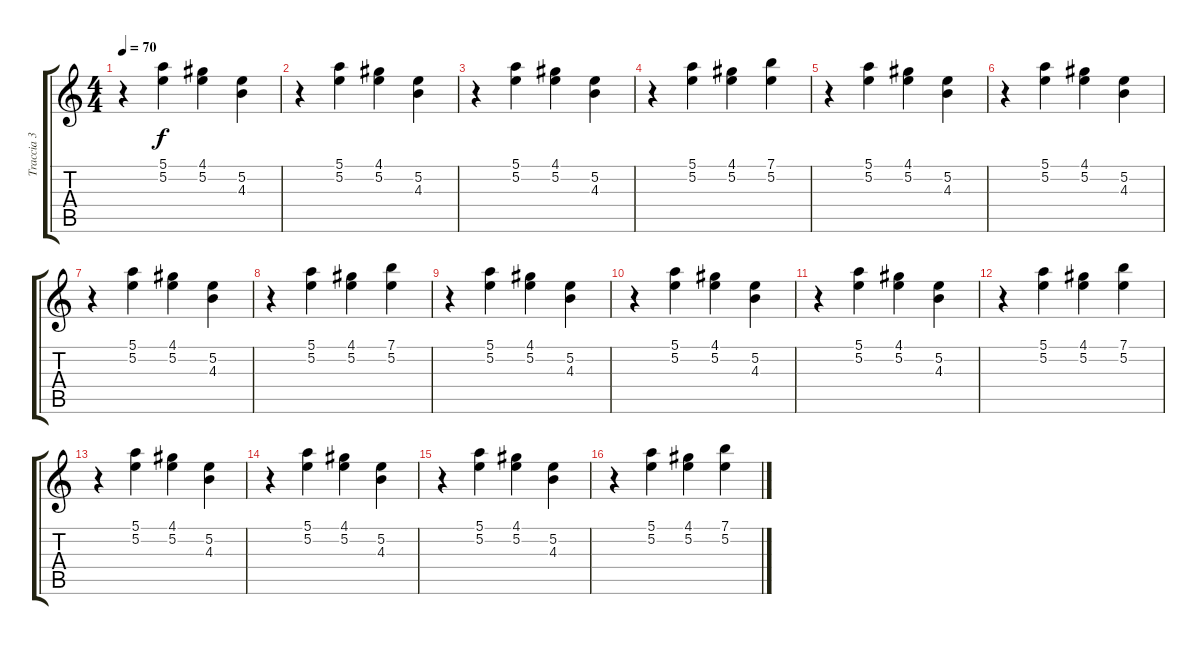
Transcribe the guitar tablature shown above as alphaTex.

\track ("Traccia 3" "Traccia 3") {instrument electricguitarclean}
\staff {score tabs}
\tuning (E4 B3 G3 D3 A2 E2) {hide}
\ts (4 4)
\tempo 70
\clef g2
\ks c
r.4{dy f} (5.1 5.2).4 (4.1 5.2).4 (5.2 4.3).4 |
r.4 (5.1 5.2).4 (4.1 5.2).4 (5.2 4.3).4 |
r.4 (5.1 5.2).4 (4.1 5.2).4 (5.2 4.3).4 |
r.4 (5.1 5.2).4 (4.1 5.2).4 (7.1 5.2).4 |
r.4 (5.1 5.2).4 (4.1 5.2).4 (5.2 4.3).4 |
r.4 (5.1 5.2).4 (4.1 5.2).4 (5.2 4.3).4 |
r.4 (5.1 5.2).4 (4.1 5.2).4 (5.2 4.3).4 |
r.4 (5.1 5.2).4 (4.1 5.2).4 (7.1 5.2).4 |
r.4 (5.1 5.2).4 (4.1 5.2).4 (5.2 4.3).4 |
r.4 (5.1 5.2).4 (4.1 5.2).4 (5.2 4.3).4 |
r.4 (5.1 5.2).4 (4.1 5.2).4 (5.2 4.3).4 |
r.4 (5.1 5.2).4 (4.1 5.2).4 (7.1 5.2).4 |
r.4 (5.1 5.2).4 (4.1 5.2).4 (5.2 4.3).4 |
r.4 (5.1 5.2).4 (4.1 5.2).4 (5.2 4.3).4 |
r.4 (5.1 5.2).4 (4.1 5.2).4 (5.2 4.3).4 |
r.4 (5.1 5.2).4 (4.1 5.2).4 (7.1 5.2).4
